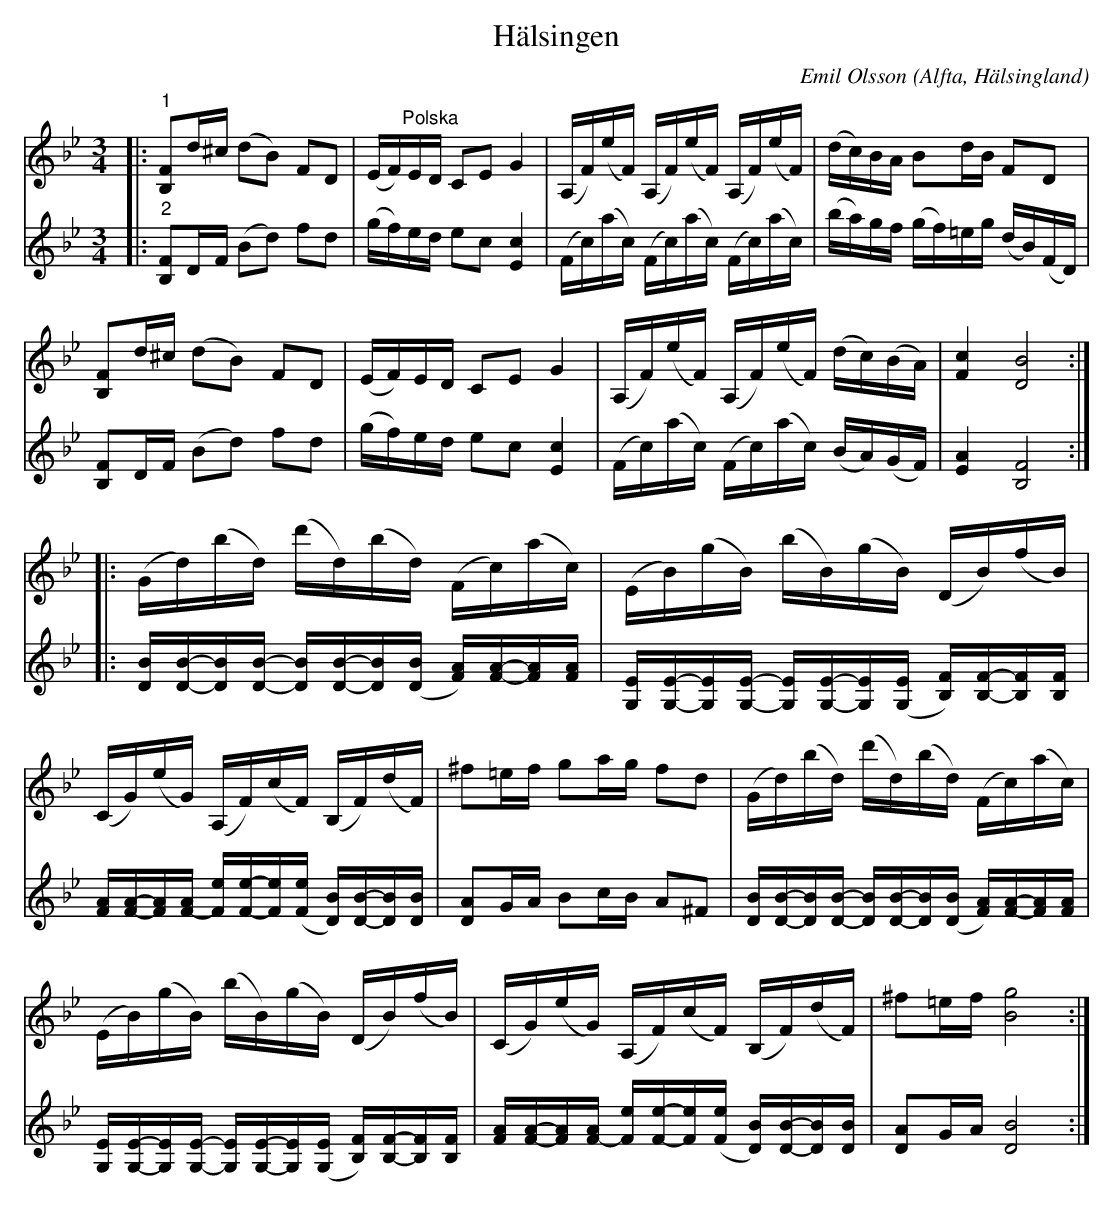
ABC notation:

X:1
T:Hälsingen
C:Emil Olsson
O:Alfta, Hälsingland
L:1/16
M:3/4
K:Bb
V:1
|:"^1" [B,F]2d^c (d2B2) F2D2 | (EF)"^Polska"ED C2E2 G4 | (A,F)(eF) (A,F)(eF) (A,F)(eF) | (dc)BA B2dB F2D2 |
[B,F]2d^c (d2B2) F2D2 | (EF)ED C2E2 G4 | (A,F)(eF) (A,F)(eF) (dc)(BA) | [Fc]4 [DB]8 ::
(Gd)(bd) (d'd)(bd) (Fc)(ac) | (EB)(gB) (bB)(gB) (DB)(fB) |
(CG)(eG) (A,F)(cF) (B,F)(dF) | ^f2=ef g2ag f2d2 | (Gd)(bd) (d'd)(bd) (Fc)(ac) |
(EB)(gB) (bB)(gB) (DB)(fB) | (CG)(eG) (A,F)(cF) (B,F)(dF) | ^f2=ef [Bg]8 :|
V:2
|:"^2" [B,F]2DF (B2d2) f2d2 | (gf)ed e2c2 [Ec]4 | (Fc)(ac) (Fc)(ac) (Fc)(ac) |
(ba)gf (gf)=eg (dB)(FD) | [B,F]2DF (B2d2) f2d2 | (gf)ed e2c2 [Ec]4 | (Fc)(ac) (Fc)(ac) (BA)(GF) |
[EA]4 [B,F]8 :: [DB][DB]-[DB][DB]- [DB][DB]-[DB]([DB] [FA])[FA]-[FA][FA] |
[G,E][G,E]-[G,E][G,E]- [G,E][G,E]-[G,E]([G,E] [B,F])[B,F]-[B,F][B,F] |
[FA][FA]-[FA][F-A] [Fe][Fe]-[Fe]([Fe] [DB])[DB]-[DB][DB] | [DA]2GA B2cB A2^F2 |
[DB][DB]-[DB][DB]- [DB][DB]-[DB]([DB] [FA])[FA]-[FA][FA] |
[G,E][G,E]-[G,E][G,E]- [G,E][G,E]-[G,E]([G,E] [B,F])[B,F]-[B,F][B,F] |
[FA][FA]-[FA][F-A] [Fe][Fe]-[Fe]([Fe] [DB])[DB]-[DB][DB] | [DA]2GA [DB]8 :|
